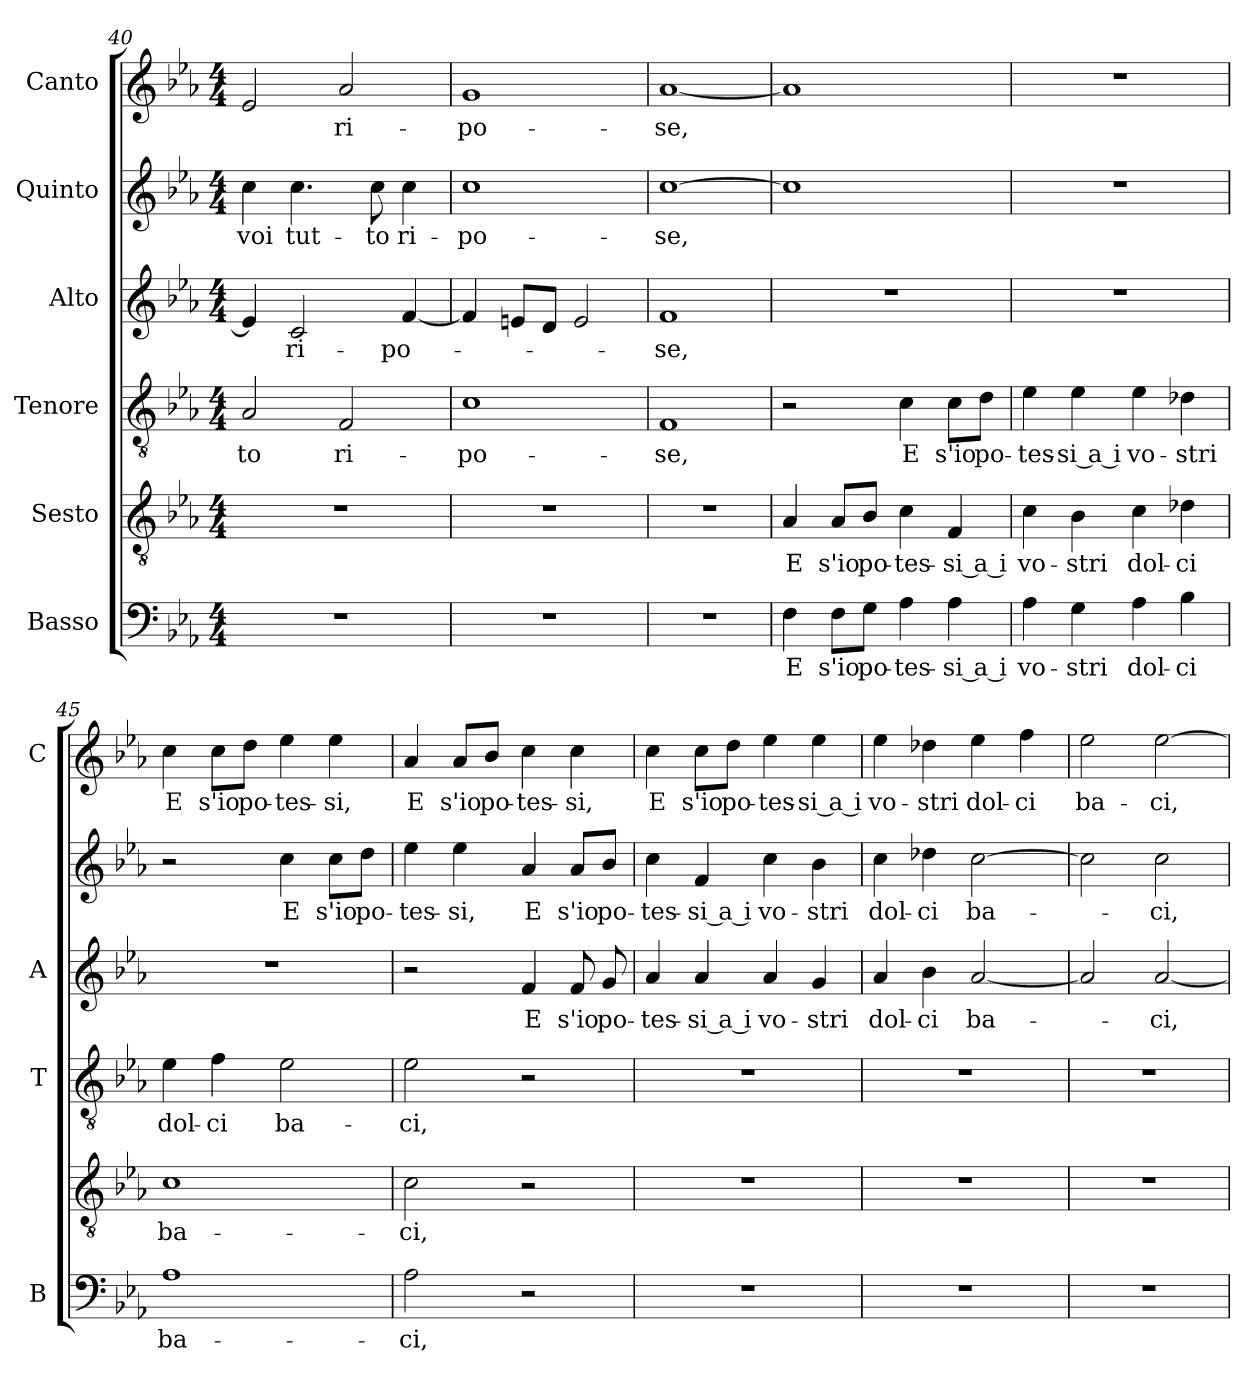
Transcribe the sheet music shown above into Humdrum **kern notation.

**kern	**text	**kern	**text	**kern	**text	**kern	**text	**kern	**text	**kern	**text
*part6	*part6	*part5	*part5	*part4	*part4	*part3	*part3	*part2	*part2	*part1	*part1
*staff6	*staff6	*staff5	*staff5	*staff4	*staff4	*staff3	*staff3	*staff2	*staff2	*staff1	*staff1
*I"Basso	*	*I"Sesto	*	*I"Tenore	*	*I"Alto	*	*I"Quinto	*	*I"Canto	*
*I'B	*	*	*	*I'T	*	*I'A	*	*	*	*I'C	*
*clefF4	*	*clefGv2	*	*clefGv2	*	*clefG2	*	*clefG2	*	*clefG2	*
*k[b-e-a-]	*	*k[b-e-a-]	*	*k[b-e-a-]	*	*k[b-e-a-]	*	*k[b-e-a-]	*	*k[b-e-a-]	*
*E-:	*	*E-:	*	*E-:	*	*E-:	*	*E-:	*	*E-:	*
*M4/4	*	*M4/4	*	*M4/4	*	*M4/4	*	*M4/4	*	*M4/4	*
=40	=40	=40	=40	=40	=40	=40	=40	=40	=40	=40	=40
!	!	!	!	!	!LO:LY:b	!	!	!	!LO:LY:b	!	!
1r	.	1r	.	2A-/	-to	4e-/]	.	4cc\	voi	2e-/	.
!	!	!	!	!	!	!	!LO:LY:b	!	!LO:LY:b	!	!
.	.	.	.	.	.	2c/	ri-	4.cc\	tut-	.	.
!	!	!	!	!	!LO:LY:b	!	!	!	!	!	!LO:LY:b
.	.	.	.	2F/	ri-	.	.	.	.	2a-/	ri-
!	!	!	!	!	!	!	!	!	!LO:LY:b	!	!
.	.	.	.	.	.	.	.	8cc\	-to	.	.
!	!	!	!	!	!	!	!LO:LY:b	!	!LO:LY:b	!	!
.	.	.	.	.	.	[4f/	-po-	4cc\	ri-	.	.
=41	=41	=41	=41	=41	=41	=41	=41	=41	=41	=41	=41
!	!	!	!	!	!LO:LY:b	!	!	!	!LO:LY:b	!	!LO:LY:b
1r	.	1r	.	1c	-po-	4f/]	.	1cc	-po-	1g	-po-
.	.	.	.	.	.	8en/L	.	.	.	.	.
.	.	.	.	.	.	8d/J	.	.	.	.	.
.	.	.	.	.	.	2e/	.	.	.	.	.
!!LO:PB:g=z
=42	=42	=42	=42	=42	=42	=42	=42	=42	=42	=42	=42
!	!	!	!	!	!LO:LY:b	!	!LO:LY:b	!	!LO:LY:b	!	!LO:LY:b
1r	.	1r	.	1F	-se,	1f	-se,	[1cc	-se,	[1a-	-se,
=43	=43	=43	=43	=43	=43	=43	=43	=43	=43	=43	=43
!	!LO:LY:b	!	!LO:LY:b	!	!	!	!	!	!	!	!
4F\	E	4A-/	E	2r	.	1r	.	1cc]	.	1a-]	.
!	!LO:LY:b	!	!LO:LY:b	!	!	!	!	!	!	!	!
8F\L	s'io	8A-/L	s'io	.	.	.	.	.	.	.	.
!	!LO:LY:b	!	!LO:LY:b	!	!	!	!	!	!	!	!
8G\J	po-	8B-/J	po-	.	.	.	.	.	.	.	.
!	!LO:LY:b	!	!LO:LY:b	!	!LO:LY:b	!	!	!	!	!	!
4A-\	-tes-	4c\	-tes-	4c\	E	.	.	.	.	.	.
!	!LO:LY:b	!	!LO:LY:b	!	!LO:LY:b	!	!	!	!	!	!
4A-\	-si a i	4F/	-si a i	8c\L	s'io	.	.	.	.	.	.
!	!	!	!	!	!LO:LY:b	!	!	!	!	!	!
.	.	.	.	8d\J	po-	.	.	.	.	.	.
=44	=44	=44	=44	=44	=44	=44	=44	=44	=44	=44	=44
!	!LO:LY:b	!	!LO:LY:b	!	!LO:LY:b	!	!	!	!	!	!
4A-\	vo-	4c\	vo-	4e-\	-tes-	1r	.	1r	.	1r	.
!	!LO:LY:b	!	!LO:LY:b	!	!LO:LY:b	!	!	!	!	!	!
4G\	-stri	4B-\	-stri	4e-\	-si a i	.	.	.	.	.	.
!	!LO:LY:b	!	!LO:LY:b	!	!LO:LY:b	!	!	!	!	!	!
4A-\	dol-	4c\	dol-	4e-\	vo-	.	.	.	.	.	.
!	!LO:LY:b	!	!LO:LY:b	!	!LO:LY:b	!	!	!	!	!	!
4B-\	-ci	4d-X\	-ci	4d-X\	-stri	.	.	.	.	.	.
=45	=45	=45	=45	=45	=45	=45	=45	=45	=45	=45	=45
!	!LO:LY:b	!	!LO:LY:b	!	!LO:LY:b	!	!	!	!	!	!LO:LY:b
1A-	ba-	1c	ba-	4e-\	dol-	1r	.	2r	.	4cc\	E
!	!	!	!	!	!LO:LY:b	!	!	!	!	!	!LO:LY:b
.	.	.	.	4f\	-ci	.	.	.	.	8cc\L	s'io
!	!	!	!	!	!	!	!	!	!	!	!LO:LY:b
.	.	.	.	.	.	.	.	.	.	8dd\J	po-
!	!	!	!	!	!LO:LY:b	!	!	!	!LO:LY:b	!	!LO:LY:b
.	.	.	.	2e-\	ba-	.	.	4cc\	E	4ee-\	-tes-
!	!	!	!	!	!	!	!	!	!LO:LY:b	!	!LO:LY:b
.	.	.	.	.	.	.	.	8cc\L	s'io	4ee-\	-si,
!	!	!	!	!	!	!	!	!	!LO:LY:b	!	!
.	.	.	.	.	.	.	.	8dd\J	po-	.	.
=46	=46	=46	=46	=46	=46	=46	=46	=46	=46	=46	=46
!	!LO:LY:b	!	!LO:LY:b	!	!LO:LY:b	!	!	!	!LO:LY:b	!	!LO:LY:b
2A-\	-ci,	2c\	-ci,	2e-\	-ci,	2r	.	4ee-\	-tes-	4a-/	E
!	!	!	!	!	!	!	!	!	!LO:LY:b	!	!LO:LY:b
.	.	.	.	.	.	.	.	4ee-\	-si,	8a-/L	s'io
!	!	!	!	!	!	!	!	!	!	!	!LO:LY:b
.	.	.	.	.	.	.	.	.	.	8b-/J	po-
!	!	!	!	!	!	!	!LO:LY:b	!	!LO:LY:b	!	!LO:LY:b
2r	.	2r	.	2r	.	4f/	E	4a-/	E	4cc\	-tes-
!	!	!	!	!	!	!	!LO:LY:b	!	!LO:LY:b	!	!LO:LY:b
.	.	.	.	.	.	8f/	s'io	8a-/L	s'io	4cc\	-si,
!	!	!	!	!	!	!	!LO:LY:b	!	!LO:LY:b	!	!
.	.	.	.	.	.	8g/	po-	8b-/J	po-	.	.
=47	=47	=47	=47	=47	=47	=47	=47	=47	=47	=47	=47
!	!	!	!	!	!	!	!LO:LY:b	!	!LO:LY:b	!	!LO:LY:b
1r	.	1r	.	1r	.	4a-/	-tes-	4cc\	-tes-	4cc\	E
!	!	!	!	!	!	!	!LO:LY:b	!	!LO:LY:b	!	!LO:LY:b
.	.	.	.	.	.	4a-/	-si a i	4f/	-si a i	8cc\L	s'io
!	!	!	!	!	!	!	!	!	!	!	!LO:LY:b
.	.	.	.	.	.	.	.	.	.	8dd\J	po-
!	!	!	!	!	!	!	!LO:LY:b	!	!LO:LY:b	!	!LO:LY:b
.	.	.	.	.	.	4a-/	vo-	4cc\	vo-	4ee-\	-tes-
!	!	!	!	!	!	!	!LO:LY:b	!	!LO:LY:b	!	!LO:LY:b
.	.	.	.	.	.	4g/	-stri	4b-\	-stri	4ee-\	-si a i
=48	=48	=48	=48	=48	=48	=48	=48	=48	=48	=48	=48
!	!	!	!	!	!	!	!LO:LY:b	!	!LO:LY:b	!	!LO:LY:b
1r	.	1r	.	1r	.	4a-/	dol-	4cc\	dol-	4ee-\	vo-
!	!	!	!	!	!	!	!LO:LY:b	!	!LO:LY:b	!	!LO:LY:b
.	.	.	.	.	.	4b-\	-ci	4dd-X\	-ci	4dd-X\	-stri
!	!	!	!	!	!	!	!LO:LY:b	!	!LO:LY:b	!	!LO:LY:b
.	.	.	.	.	.	[2a-/	ba-	[2cc\	ba-	4ee-\	dol-
!	!	!	!	!	!	!	!	!	!	!	!LO:LY:b
.	.	.	.	.	.	.	.	.	.	4ff\	-ci
=49	=49	=49	=49	=49	=49	=49	=49	=49	=49	=49	=49
!	!	!	!	!	!	!	!	!	!	!	!LO:LY:b
1r	.	1r	.	1r	.	2a-/]	.	2cc\]	.	2ee-\	ba-
!	!	!	!	!	!	!	!LO:LY:b	!	!LO:LY:b	!	!LO:LY:b
.	.	.	.	.	.	[2a-/	-ci,	2cc\	-ci,	[2ee-\	-ci,
=	=	=	=	=	=	=	=	=	=	=	=
*-	*-	*-	*-	*-	*-	*-	*-	*-	*-	*-	*-
